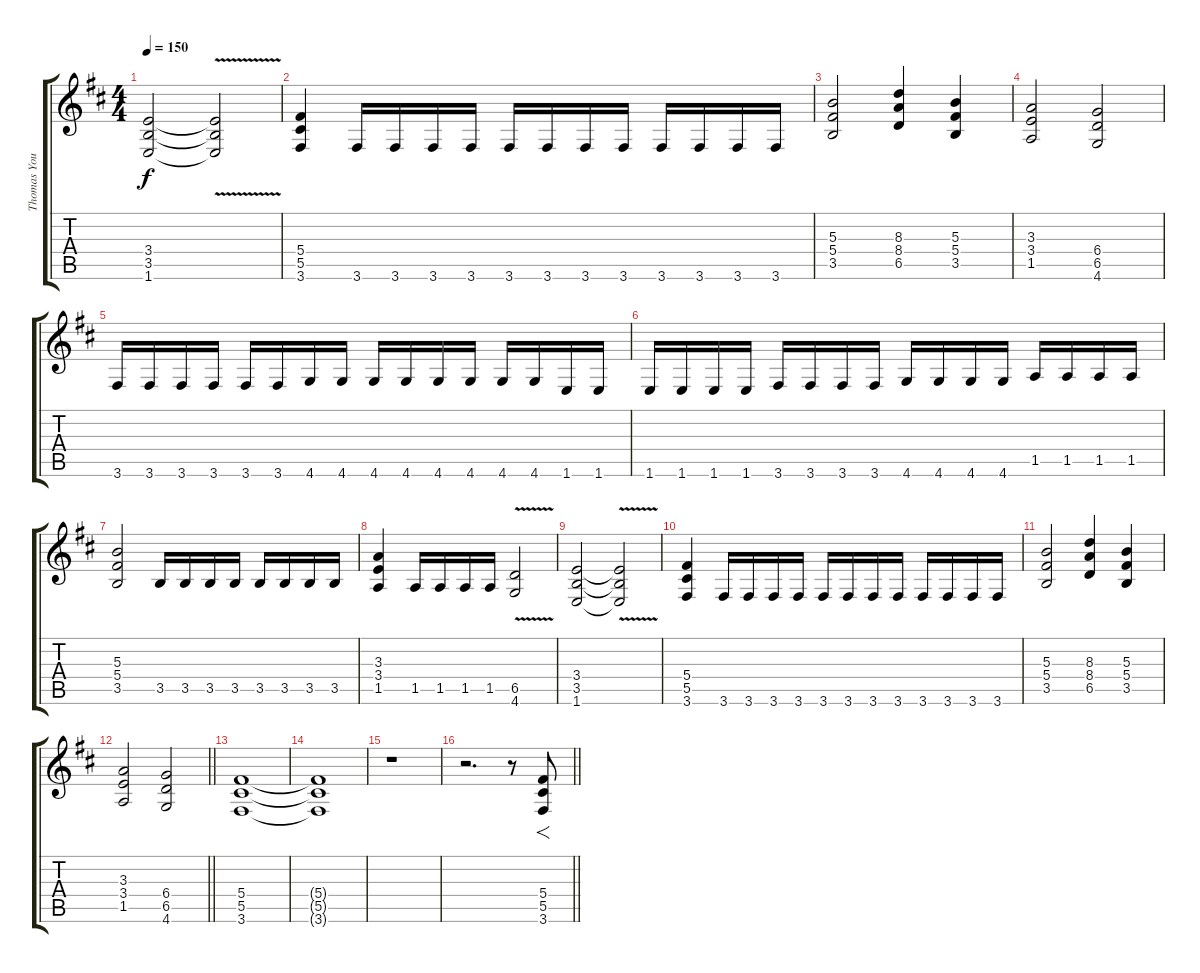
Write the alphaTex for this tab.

\track ("Thomas Youngblood (rhythm)" "Thomas You") {instrument distortionguitar}
\staff {score tabs}
\tuning (Eb4 Bb3 Gb3 Db3 Ab2 Eb2) {hide}
\ts (4 4)
\tempo 150
\clef g2
\ks bminor
(3.4 3.5 1.6).2{dy f} (3.4{v t} 3.5{v t} 1.6{v t}).2 |
(5.4 5.5 3.6).4 3.6.16 3.6.16 3.6.16 3.6.16 3.6.16 3.6.16 3.6.16 3.6.16 3.6.16 3.6.16 3.6.16 3.6.16 |
(5.3 5.4 3.5).2 (8.3 8.4 6.5).4 (5.3 5.4 3.5).4 |
(3.3 3.4 1.5).2 (6.4 6.5 4.6).2 |
3.6.16 3.6.16 3.6.16 3.6.16 3.6.16 3.6.16 4.6.16 4.6.16 4.6.16 4.6.16 4.6.16 4.6.16 4.6.16 4.6.16 1.6.16 1.6.16 |
1.6.16 1.6.16 1.6.16 1.6.16 3.6.16 3.6.16 3.6.16 3.6.16 4.6.16 4.6.16 4.6.16 4.6.16 1.5.16 1.5.16 1.5.16 1.5.16 |
(5.3 5.4 3.5).2 3.5.16 3.5.16 3.5.16 3.5.16 3.5.16 3.5.16 3.5.16 3.5.16 |
(3.3 3.4 1.5).4 1.5.16 1.5.16 1.5.16 1.5.16 (6.5{v} 4.6{v}).2 |
(3.4 3.5 1.6).2 (3.4{v t} 3.5{v t} 1.6{v t}).2 |
(5.4 5.5 3.6).4 3.6.16 3.6.16 3.6.16 3.6.16 3.6.16 3.6.16 3.6.16 3.6.16 3.6.16 3.6.16 3.6.16 3.6.16 |
(5.3 5.4 3.5).2 (8.3 8.4 6.5).4 (5.3 5.4 3.5).4 |
\barLineRight lightlight
(3.3 3.4 1.5).2 (6.4 6.5 4.6).2 |
(5.4 5.5 3.6).1{volume 0} |
(5.4{t} 5.5{t} 3.6{t}).1 |
r.1 |
\barLineRight lightlight
r.2{d volume 16} r.8 (5.4 5.5 3.6).8{f}
